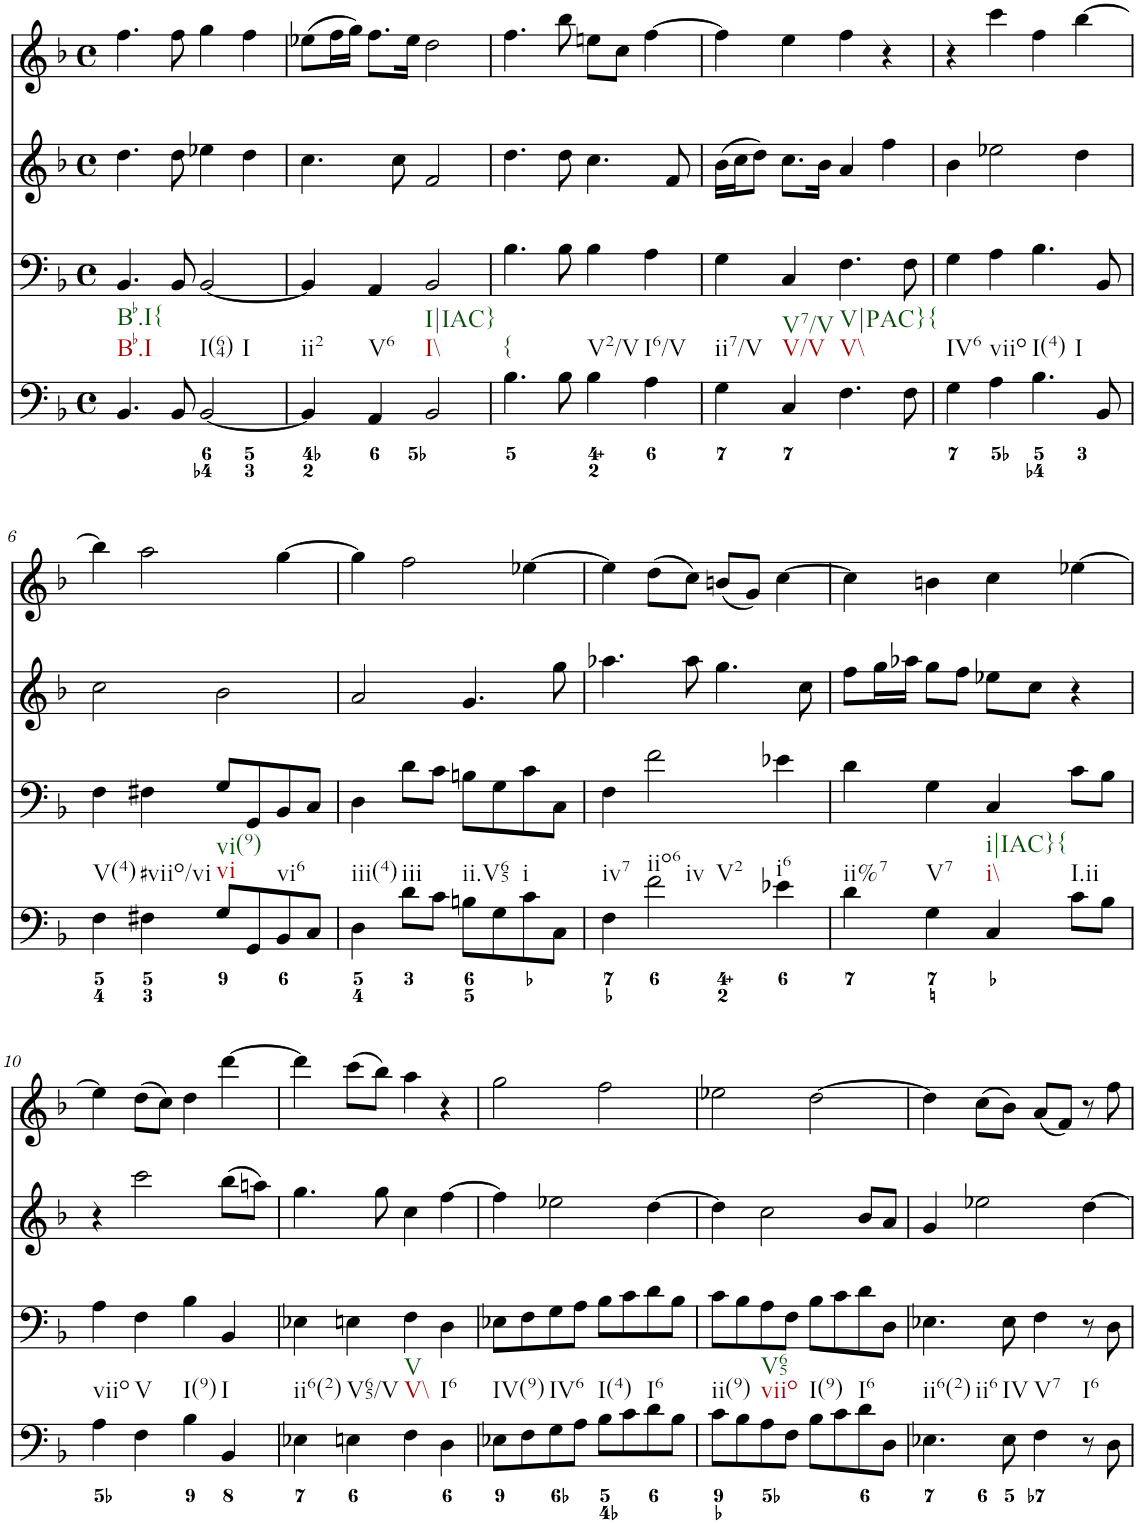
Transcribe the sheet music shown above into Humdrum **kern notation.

**kern	**kern	**kern	**kern
*part4	*part3	*part2	*part1
*staff4	*staff3	*staff2	*staff1
*I"Piano	*I"Piano	*I"Piano	*I"Piano
*I'Pno	*I'Pno	*I'Pno	*I'Pno
*clefF4	*clefF4	*clefG2	*clefG2
*k[b-]	*k[b-]	*k[b-]	*k[b-]
*F:	*F:	*F:	*F:
*M4/4	*M4/4	*M4/4	*M4/4
*met(c)	*met(c)	*met(c)	*met(c)
=1	=1	=1	=1
!LO:TX:b:t=Bb.I	!	!	!
!LO:TX:b:t=Bb.I{	!	!	!
4.BB-/	4.BB-/	4.dd\	4.ff\
8BB-/	8BB-/	8dd\	8ff\
!LO:TX:b:t=I(64)	!	!	!
!LO:TX:b:t=I	!	!	!
[2BB-/	[2BB-/	4ee-X\	4gg\
.	.	4dd\	4ff\
=2	=2	=2	=2
!LO:TX:b:t=ii2	!	!	!
4BB-/]	4BB-/]	4.cc\	(8ee-X\L
.	.	.	16ff\L
.	.	.	16gg\JJ)
!LO:TX:b:t=V6	!	!	!
4AA/	4AA/	.	8.ff\L
.	.	8cc\	.
.	.	.	16ee-\Jk
!LO:TX:b:t=I\\	!	!	!
!LO:TX:b:t=I|IAC}	!	!	!
2BB-/	2BB-/	2f/	2dd\
=3	=3	=3	=3
!LO:TX:b:t={	!	!	!
4.B-\	4.B-\	4.dd\	4.ff\
8B-\	8B-\	8dd\	8bb-\
!LO:TX:b:t=V2/V	!	!	!
4B-\	4B-\	4.cc\	8een\L
.	.	.	8cc\J
!LO:TX:b:t=I6/V	!	!	!
4A\	4A\	.	[4ff\
.	.	8f/	.
=4	=4	=4	=4
!LO:TX:b:t=ii7/V	!	!	!
4G\	4G\	(16b-\LL	4ff\]
.	.	16cc\J	.
.	.	8dd\J)	.
!LO:TX:b:t=V/V	!	!	!
!LO:TX:b:t=V7/V	!	!	!
4C/	4C/	8.cc\L	4ee\
.	.	16b-\Jk	.
!LO:TX:b:t=V\\	!	!	!
!LO:TX:b:t=V|PAC}{	!	!	!
4.F\	4.F\	4a/	4ff\
.	.	4ff\	4r
8F\	8F\	.	.
=5	=5	=5	=5
!LO:TX:b:t=IV6	!	!	!
4G\	4G\	4b-\	4r
!LO:TX:b:t=viio	!	!	!
4A\	4A\	2ee-X\	4ccc\
!LO:TX:b:t=I(4)	!	!	!
!LO:TX:b:t=I	!	!	!
4.B-\	4.B-\	.	4ff\
.	.	4dd\	[4bb-\
8BB-/	8BB-/	.	.
!!LO:LB:g=z
=6	=6	=6	=6
!LO:TX:b:t=V(4)	!	!	!
4F\	4F\	2cc\	4bb-\]
!LO:TX:b:t=#viio/vi	!	!	!
4F#X\	4F#X\	.	2aa\
!LO:TX:b:t=vi	!	!	!
!LO:TX:b:t=vi(9)	!	!	!
8G/L	8G/L	2b-\	.
8GG/	8GG/	.	.
!LO:TX:b:t=vi6	!	!	!
8BB-/	8BB-/	.	[4gg\
8C/J	8C/J	.	.
=7	=7	=7	=7
!LO:TX:b:t=iii(4)	!	!	!
4D\	4D\	2a/	4gg\]
!LO:TX:b:t=iii	!	!	!
8d\L	8d\L	.	2ff\
8c\J	8c\J	.	.
!LO:TX:b:t=ii.V65	!	!	!
8Bn\L	8Bn\L	4.g/	.
8G\	8G\	.	.
!LO:TX:b:t=i	!	!	!
8c\	8c\	.	[4ee-X\
8C\J	8C\J	8gg\	.
=8	=8	=8	=8
!LO:TX:b:t=iv7	!	!	!
4F\	4F\	4.aa-X\	4ee-\]
!LO:TX:b:t=iio6	!	!	!
!LO:TX:b:t=iv	!	!	!
!LO:TX:b:t=V2	!	!	!
2f\	2f\	.	(8dd\L
.	.	8aa-\	8cc\J)
.	.	4.gg\	(8bn/L
.	.	.	8g/J)
!LO:TX:b:t=i6	!	!	!
4e-X\	4e-X\	.	[4cc\
.	.	8cc\	.
=9	=9	=9	=9
!LO:TX:b:t=ii%7	!	!	!
4d\	4d\	8ff\L	4cc\]
.	.	16gg\L	.
.	.	16aa-X\JJ	.
!LO:TX:b:t=V7	!	!	!
4G\	4G\	8gg\L	4bn\
.	.	8ff\J	.
!LO:TX:b:t=i\\	!	!	!
!LO:TX:b:t=i|IAC}{	!	!	!
4C/	4C/	8ee-X\L	4cc\
.	.	8cc\J	.
!LO:TX:b:t=I.ii	!	!	!
8c\L	8c\L	4r	[4ee-X\
8B-\J	8B-\J	.	.
!!LO:LB:g=z
=10	=10	=10	=10
!LO:TX:b:t=viio	!	!	!
4A\	4A\	4r	4ee-\]
!LO:TX:b:t=V	!	!	!
4F\	4F\	2ccc\	(8dd\L
.	.	.	8cc\J)
!LO:TX:b:t=I(9)	!	!	!
4B-\	4B-\	.	4dd\
!LO:TX:b:t=I	!	!	!
4BB-/	4BB-/	(8bb-\L	[4ddd\
.	.	8aan\J)	.
=11	=11	=11	=11
!LO:TX:b:t=ii6(2)	!	!	!
4E-X\	4E-X\	4.gg\	4ddd\]
!LO:TX:b:t=V65/V	!	!	!
4En\	4En\	.	(8ccc\L
.	.	8gg\	8bb-\J)
!LO:TX:b:t=V\\	!	!	!
!LO:TX:b:t=V	!	!	!
4F\	4F\	4cc\	4aa\
!LO:TX:b:t=I6	!	!	!
4D\	4D\	[4ff\	4r
=12	=12	=12	=12
!LO:TX:b:t=IV(9)	!	!	!
8E-X\L	8E-X\L	4ff\]	2gg\
8F\	8F\	.	.
!LO:TX:b:t=IV6	!	!	!
8G\	8G\	2ee-X\	.
8A\J	8A\J	.	.
!LO:TX:b:t=I(4)	!	!	!
8B-\L	8B-\L	.	2ff\
8c\	8c\	.	.
!LO:TX:b:t=I6	!	!	!
8d\	8d\	[4dd\	.
8B-\J	8B-\J	.	.
=13	=13	=13	=13
!LO:TX:b:t=ii(9)	!	!	!
8c\L	8c\L	4dd\]	2ee-X\
8B-\	8B-\	.	.
!LO:TX:b:t=viio	!	!	!
!LO:TX:b:t=V65	!	!	!
8A\	8A\	2cc\	.
8F\J	8F\J	.	.
!LO:TX:b:t=I(9)	!	!	!
8B-\L	8B-\L	.	[2dd\
8c\	8c\	.	.
!LO:TX:b:t=I6	!	!	!
8d\	8d\	8b-/L	.
8D\J	8D\J	8a/J	.
=14	=14	=14	=14
!LO:TX:b:t=ii6(2)	!	!	!
!LO:TX:b:t=ii6	!	!	!
4.E-X\	4.E-X\	4g/	4dd\]
.	.	2ee-X\	(8cc\L
!LO:TX:b:t=IV	!	!	!
8E-\	8E-\	.	8b-\J)
!LO:TX:b:t=V7	!	!	!
4F\	4F\	.	(8a/L
.	.	.	8f/J)
!LO:TX:b:t=I6	!	!	!
8r	8r	[4dd\	8r
8D\	8D\	.	8ff\
=	=	=	=
*-	*-	*-	*-
